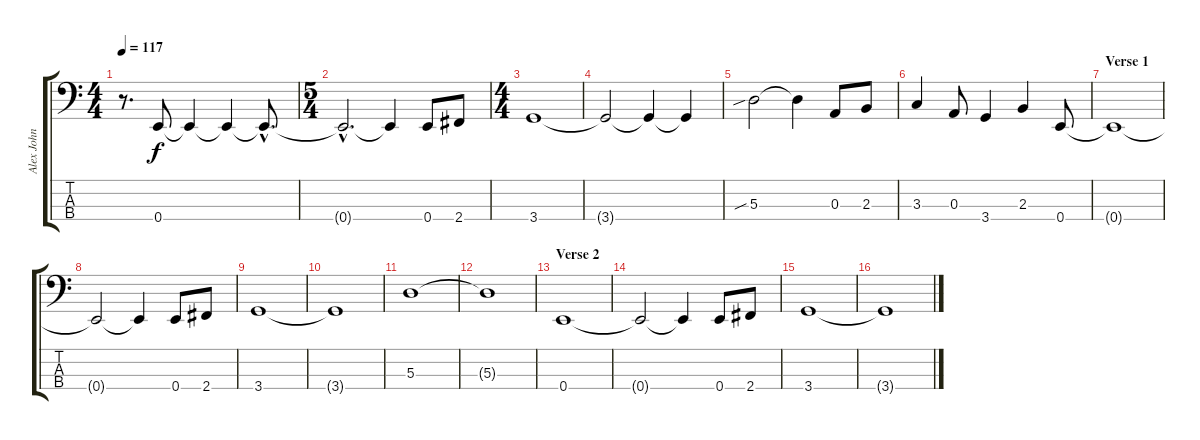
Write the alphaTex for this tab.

\track ("Alex John Such" "Alex John ") {instrument electricbasspick}
\staff {score tabs}
\tuning (G2 D2 A1 E1) {hide}
\ts (4 4)
\tempo 115
\tempo 117
\clef f4
\ks c
r.8{d dy f} 0.4.8 0.4{t}.4 0.4{t}.4 0.4{hac t}.8{d} |
\ts (5 4)
0.4{hac t}.2{d} 0.4{t}.4 0.4.8 2.4.8 |
\ts (4 4)
3.4.1 |
3.4{t}.2 3.4{t}.4 3.4{t}.4 |
5.3{sib}.2 5.3{t}.4 0.3.8 2.3.8 |
3.3.4 0.3.8 3.4.4 2.3.4 0.4.8 |
\section ("" "Verse 1")
0.4{t}.1 |
0.4{t}.2 0.4{t}.4 0.4.8 2.4.8 |
3.4.1 |
3.4{t}.1 |
5.3.1 |
5.3{t}.1 |
\section ("" "Verse 2")
0.4.1 |
0.4{t}.2 0.4{t}.4 0.4.8 2.4.8 |
3.4.1 |
3.4{t}.1
